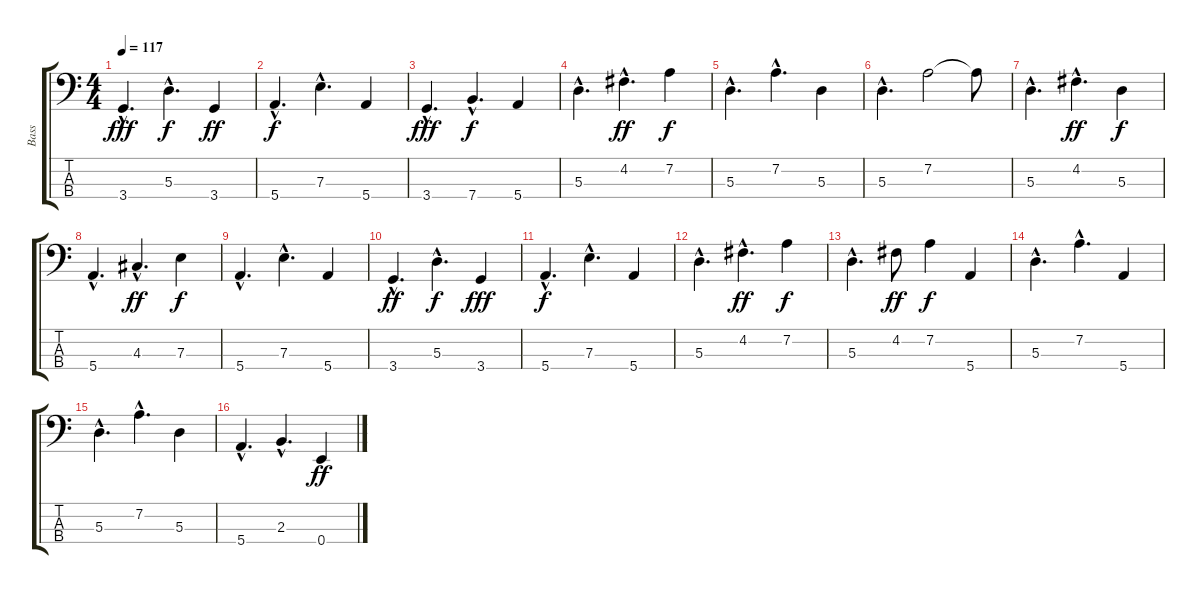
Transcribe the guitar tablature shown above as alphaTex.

\track ("Bass" "Bass") {instrument electricbassfinger}
\staff {score tabs}
\tuning (G2 D2 A1 E1) {hide}
\ts (4 4)
\tempo 117
\clef f4
\ks c
3.4{hac}.4{d dy fff} 5.3{hac}.4{d dy f} 3.4.4{dy ff} |
5.4{hac}.4{d dy f} 7.3{hac}.4{d} 5.4.4 |
3.4{hac}.4{d dy fff} 7.4{hac}.4{d dy f} 5.4.4 |
5.3{hac}.4{d} 4.2{hac}.4{d dy ff} 7.2.4{dy f} |
5.3{hac}.4{d} 7.2{hac}.4{d} 5.3.4 |
5.3{hac}.4{d} 7.2.2 7.2{t}.8 |
5.3{hac}.4{d} 4.2{hac}.4{d dy ff} 5.3.4{dy f} |
5.4{hac}.4{d} 4.3{hac}.4{d dy ff} 7.3.4{dy f} |
5.4{hac}.4{d} 7.3{hac}.4{d} 5.4.4 |
3.4{hac}.4{d dy ff} 5.3{hac}.4{d dy f} 3.4.4{dy fff} |
5.4{hac}.4{d dy f} 7.3{hac}.4{d} 5.4.4 |
5.3{hac}.4{d} 4.2{hac}.4{d dy ff} 7.2.4{dy f} |
5.3{hac}.4{d} 4.2.8{dy ff} 7.2.4{dy f} 5.4.4 |
5.3{hac}.4{d} 7.2{hac}.4{d} 5.4.4 |
5.3{hac}.4{d} 7.2{hac}.4{d} 5.3.4 |
5.4{hac}.4{d} 2.3{hac}.4{d} 0.4.4{dy ff}
